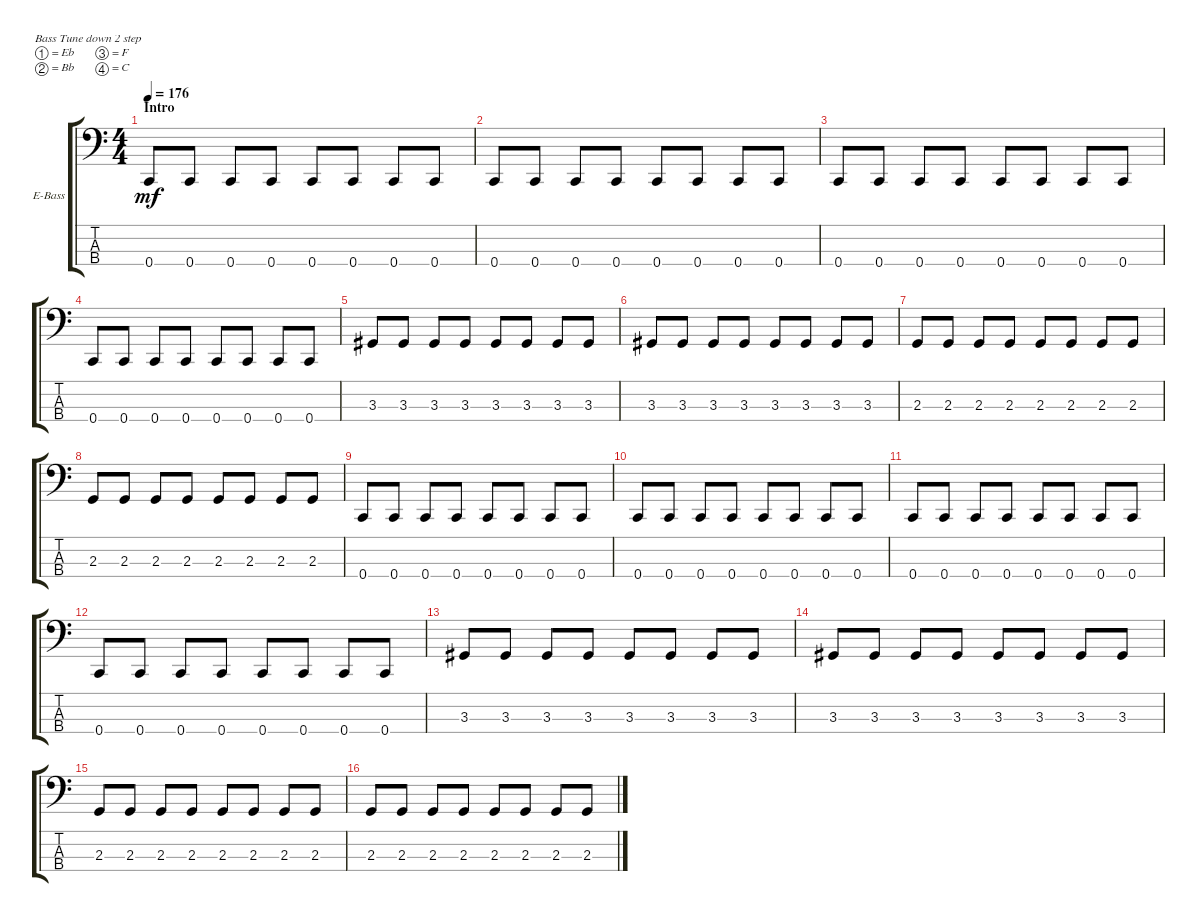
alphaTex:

\bracketExtendMode groupsimilarinstruments
\firstSystemTrackNameOrientation horizontal
\otherSystemsTrackNameOrientation horizontal
\track ("Bass" "E-Bass") {instrument electricbassfinger}
\staff {score tabs}
\tuning (Eb2 Bb1 F1 C1)
\ts (4 4)
\section ("" "Intro")
\tempo 176
\clef f4
\ks c
0.4.8{dy mf instrument electricbassfinger} 0.4.8 0.4.8 0.4.8 0.4.8 0.4.8 0.4.8 0.4.8 |
0.4.8 0.4.8 0.4.8 0.4.8 0.4.8 0.4.8 0.4.8 0.4.8 |
0.4.8 0.4.8 0.4.8 0.4.8 0.4.8 0.4.8 0.4.8 0.4.8 |
0.4.8 0.4.8 0.4.8 0.4.8 0.4.8 0.4.8 0.4.8 0.4.8 |
3.3.8 3.3.8 3.3.8 3.3.8 3.3.8 3.3.8 3.3.8 3.3.8 |
3.3.8 3.3.8 3.3.8 3.3.8 3.3.8 3.3.8 3.3.8 3.3.8 |
2.3.8 2.3.8 2.3.8 2.3.8 2.3.8 2.3.8 2.3.8 2.3.8 |
2.3.8 2.3.8 2.3.8 2.3.8 2.3.8 2.3.8 2.3.8 2.3.8 |
0.4.8 0.4.8 0.4.8 0.4.8 0.4.8 0.4.8 0.4.8 0.4.8 |
0.4.8 0.4.8 0.4.8 0.4.8 0.4.8 0.4.8 0.4.8 0.4.8 |
0.4.8 0.4.8 0.4.8 0.4.8 0.4.8 0.4.8 0.4.8 0.4.8 |
0.4.8 0.4.8 0.4.8 0.4.8 0.4.8 0.4.8 0.4.8 0.4.8 |
3.3.8 3.3.8 3.3.8 3.3.8 3.3.8 3.3.8 3.3.8 3.3.8 |
3.3.8 3.3.8 3.3.8 3.3.8 3.3.8 3.3.8 3.3.8 3.3.8 |
2.3.8 2.3.8 2.3.8 2.3.8 2.3.8 2.3.8 2.3.8 2.3.8 |
2.3.8 2.3.8 2.3.8 2.3.8 2.3.8 2.3.8 2.3.8 2.3.8
